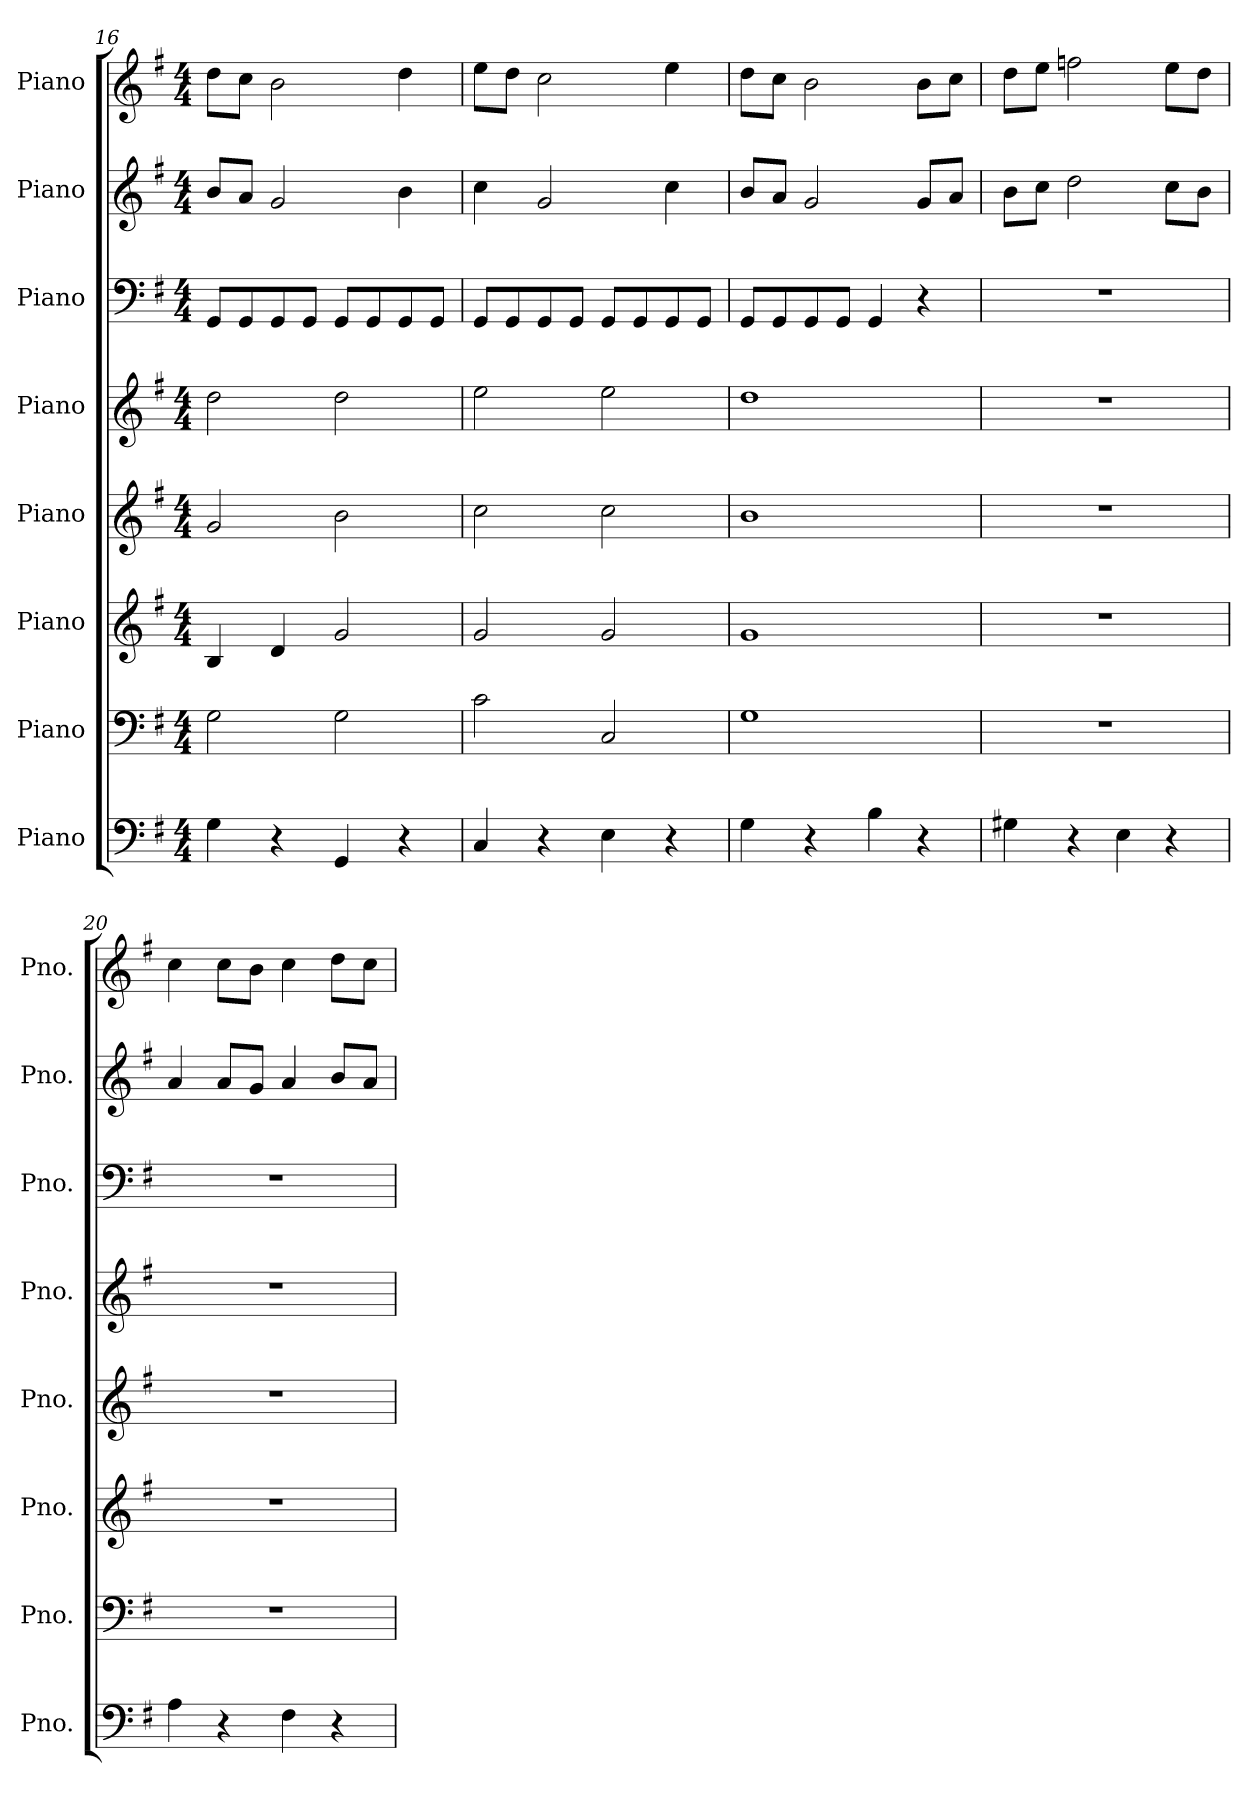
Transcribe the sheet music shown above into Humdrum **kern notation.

**kern	**kern	**kern	**kern	**kern	**kern	**kern	**kern
*part8	*part7	*part6	*part5	*part4	*part3	*part2	*part1
*staff8	*staff7	*staff6	*staff5	*staff4	*staff3	*staff2	*staff1
*I"Piano	*I"Piano	*I"Piano	*I"Piano	*I"Piano	*I"Piano	*I"Piano	*I"Piano
*I'Pno.	*I'Pno.	*I'Pno.	*I'Pno.	*I'Pno.	*I'Pno.	*I'Pno.	*I'Pno.
!!LO:PB:g=z
*clefF4	*clefF4	*clefG2	*clefG2	*clefG2	*clefF4	*clefG2	*clefG2
*k[f#]	*k[f#]	*k[f#]	*k[f#]	*k[f#]	*k[f#]	*k[f#]	*k[f#]
*M4/4	*M4/4	*M4/4	*M4/4	*M4/4	*M4/4	*M4/4	*M4/4
=16	=16	=16	=16	=16	=16	=16	=16
4G\	2G\	4B/	2g/	2dd\	8GG/L	8b/L	8dd\L
.	.	.	.	.	8GG/	8a/J	8cc\J
4r	.	4d/	.	.	8GG/	2g/	2b\
.	.	.	.	.	8GG/J	.	.
4GG/	2G\	2g/	2b\	2dd\	8GG/L	.	.
.	.	.	.	.	8GG/	.	.
4r	.	.	.	.	8GG/	4b\	4dd\
.	.	.	.	.	8GG/J	.	.
=17	=17	=17	=17	=17	=17	=17	=17
4C/	2c\	2g/	2cc\	2ee\	8GG/L	4cc\	8ee\L
.	.	.	.	.	8GG/	.	8dd\J
4r	.	.	.	.	8GG/	2g/	2cc\
.	.	.	.	.	8GG/J	.	.
4E\	2C/	2g/	2cc\	2ee\	8GG/L	.	.
.	.	.	.	.	8GG/	.	.
4r	.	.	.	.	8GG/	4cc\	4ee\
.	.	.	.	.	8GG/J	.	.
=18	=18	=18	=18	=18	=18	=18	=18
4G\	1G	1g	1b	1dd	8GG/L	8b/L	8dd\L
.	.	.	.	.	8GG/	8a/J	8cc\J
4r	.	.	.	.	8GG/	2g/	2b\
.	.	.	.	.	8GG/J	.	.
4B\	.	.	.	.	4GG/	.	.
4r	.	.	.	.	4r	8g/L	8b\L
.	.	.	.	.	.	8a/J	8cc\J
=19	=19	=19	=19	=19	=19	=19	=19
4G#X\	1r	1r	1r	1r	1r	8b\L	8dd\L
.	.	.	.	.	.	8cc\J	8ee\J
4r	.	.	.	.	.	2dd\	2ffn\
4E\	.	.	.	.	.	.	.
4r	.	.	.	.	.	8cc\L	8ee\L
.	.	.	.	.	.	8b\J	8dd\J
=20	=20	=20	=20	=20	=20	=20	=20
4A\	1r	1r	1r	1r	1r	4a/	4cc\
4r	.	.	.	.	.	8a/L	8cc\L
.	.	.	.	.	.	8g/J	8b\J
4F#\	.	.	.	.	.	4a/	4cc\
4r	.	.	.	.	.	8b/L	8dd\L
.	.	.	.	.	.	8a/J	8cc\J
=	=	=	=	=	=	=	=
*-	*-	*-	*-	*-	*-	*-	*-
